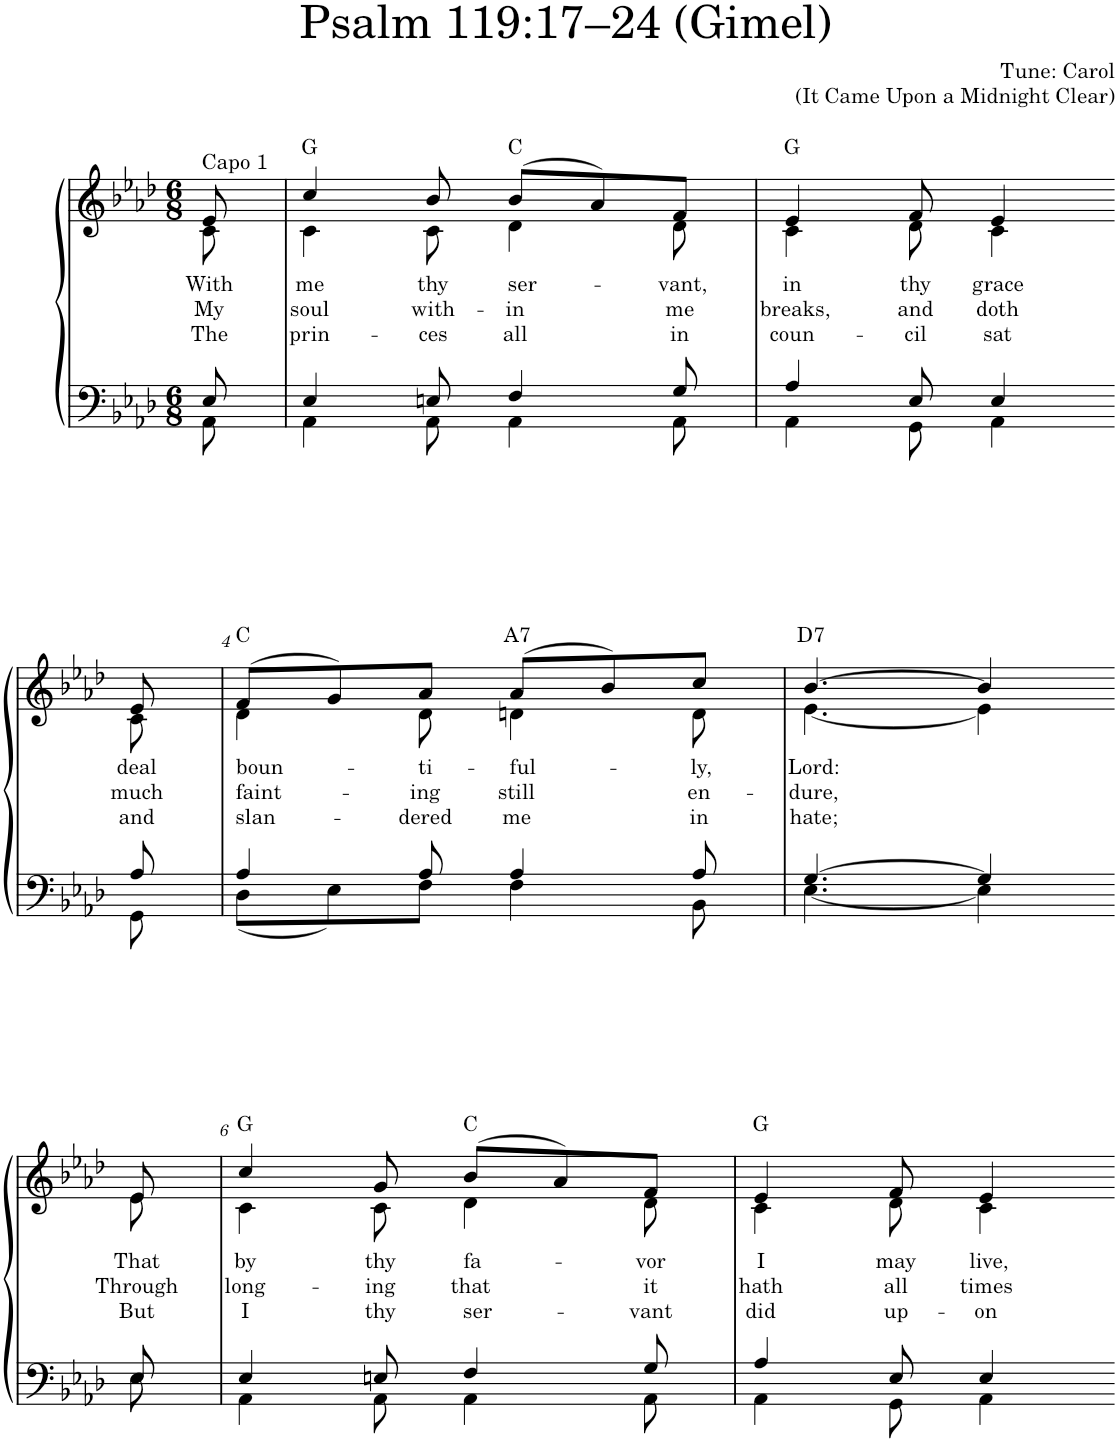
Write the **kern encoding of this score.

**kern	**kern	**text	**text	**text	**harte
*part1	*part1	*part1	*part1	*part1	*part1
*staff2	*staff1	*staff1	*staff1	*staff1	*
*I"Choir	*	*	*	*	*
*clefF4	*clefG2	*	*	*	*
*k[b-e-a-d-]	*k[b-e-a-d-]	*	*	*	*
*A-:	*A-:	*	*	*	*
*M6/8	*M6/8	*	*	*	*
=1X	=1X	=1X	=1X	=1X	=1X
*^	*	*	*	*	*
!	!	!LO:TX:a:t=Capo 1	!	!	!	!
!	!	!	!LO:LY:b	!LO:LY:b	!LO:LY:b	!
*	*	*^	*	*	*	*
8E-/	8AA-\	8e-/	8c\	With	My	The	.
=2	=2	=2	=2	=2	=2	=2	=2
!	!	!	!	!LO:LY:b	!LO:LY:b	!LO:LY:b	!
4E-/	4AA-\	4cc/	4c\	me	soul	prin-	G:maj
!	!	!	!	!LO:LY:b	!LO:LY:b	!LO:LY:b	!
8En/	8AA-\	8b-/	8c\	thy	with-	-ces	.
!	!	!	!	!LO:LY:b	!LO:LY:b	!LO:LY:b	!
4F/	4AA-\	(8b-/L	4d-\	ser-	-in	all	C:maj
.	.	8a-/)	.	.	.	.	.
!	!	!	!	!LO:LY:b	!LO:LY:b	!LO:LY:b	!
8G/	8AA-\	8f/J	8d-\	-vant,	me	in	.
=3	=3	=3	=3	=3	=3	=3	=3
!	!	!	!	!LO:LY:b	!LO:LY:b	!LO:LY:b	!
4A-/	4AA-\	4e-/	4c\	in	breaks,	coun-	G:maj
!	!	!	!	!LO:LY:b	!LO:LY:b	!LO:LY:b	!
8E-/	8GG\	8f/	8d-\	thy	and	-cil	.
!	!	!	!	!LO:LY:b	!LO:LY:b	!LO:LY:b	!
4E-/	4AA-\	4e-/	4c\	grace	doth	sat	.
!!LO:LB:g=z	!!
=3X2-	=3X2-	=3X2-	=3X2-	=3X2-	=3X2-	=3X2-	=3X2-
!	!	!	!	!LO:LY:b	!LO:LY:b	!LO:LY:b	!
8A-/	8GG\	8e-/	8c\	deal	much	and	.
=4	=4	=4	=4	=4	=4	=4	=4
!	!	!	!	!LO:LY:b	!LO:LY:b	!LO:LY:b	!
4A-/	8D-\L	(8f/L	4d-\	boun-	faint-	slan-	C:maj
.	8E-\	8g/)	.	.	.	.	.
!	!	!	!	!LO:LY:b	!LO:LY:b	!LO:LY:b	!
8A-/	8F\J	8a-/J	8d-\	-ti-	-ing	-dered	.
!	!	!	!	!LO:LY:b	!LO:LY:b	!LO:LY:b	!LO:H:kt=7
4A-/	4F\	(8a-/L	4dn\	-ful-	still	me	A:7
.	.	8b-/)	.	.	.	.	.
!	!	!	!	!LO:LY:b	!LO:LY:b	!LO:LY:b	!
8A-/	8BB-\	8cc/J	8d\	-ly,	en-	in	.
=5	=5	=5	=5	=5	=5	=5	=5
!	!	!	!	!LO:LY:b	!LO:LY:b	!LO:LY:b	!LO:H:kt=7
[4.G/	[4.E-\	[4.b-/	[4.e-\	Lord:	-dure,	hate;	D:7
4G/]	4E-\]	4b-/]	4e-\]	.	.	.	.
!!LO:LB:g=z	!!
=5X3-	=5X3-	=5X3-	=5X3-	=5X3-	=5X3-	=5X3-	=5X3-
!	!	!	!	!LO:LY:b	!LO:LY:b	!LO:LY:b	!
8E-/	8E-\	8e-/	8e-\	That	Through	But	.
=6	=6	=6	=6	=6	=6	=6	=6
!	!	!	!	!LO:LY:b	!LO:LY:b	!LO:LY:b	!
4E-/	4AA-\	4cc/	4c\	by	long-	I	G:maj
!	!	!	!	!LO:LY:b	!LO:LY:b	!LO:LY:b	!
8En/	8AA-\	8g/	8c\	thy	-ing	thy	.
!	!	!	!	!LO:LY:b	!LO:LY:b	!LO:LY:b	!
4F/	4AA-\	(8b-/L	4d-\	fa-	that	ser-	C:maj
.	.	8a-/)	.	.	.	.	.
!	!	!	!	!LO:LY:b	!LO:LY:b	!LO:LY:b	!
8G/	8AA-\	8f/J	8d-\	-vor	it	-vant	.
=7	=7	=7	=7	=7	=7	=7	=7
!	!	!	!	!LO:LY:b	!LO:LY:b	!LO:LY:b	!
4A-/	4AA-\	4e-/	4c\	I	hath	did	G:maj
!	!	!	!	!LO:LY:b	!LO:LY:b	!LO:LY:b	!
8E-/	8GG\	8f/	8d-\	may	all	up-	.
!	!	!	!	!LO:LY:b	!LO:LY:b	!LO:LY:b	!
4E-/	4AA-\	4e-/	4c\	live,	times	-on	.
*v	*v	*	*	*	*	*	*
*	*v	*v	*	*	*	*
=-	=-	=-	=-	=-	=-
*-	*-	*-	*-	*-	*-
